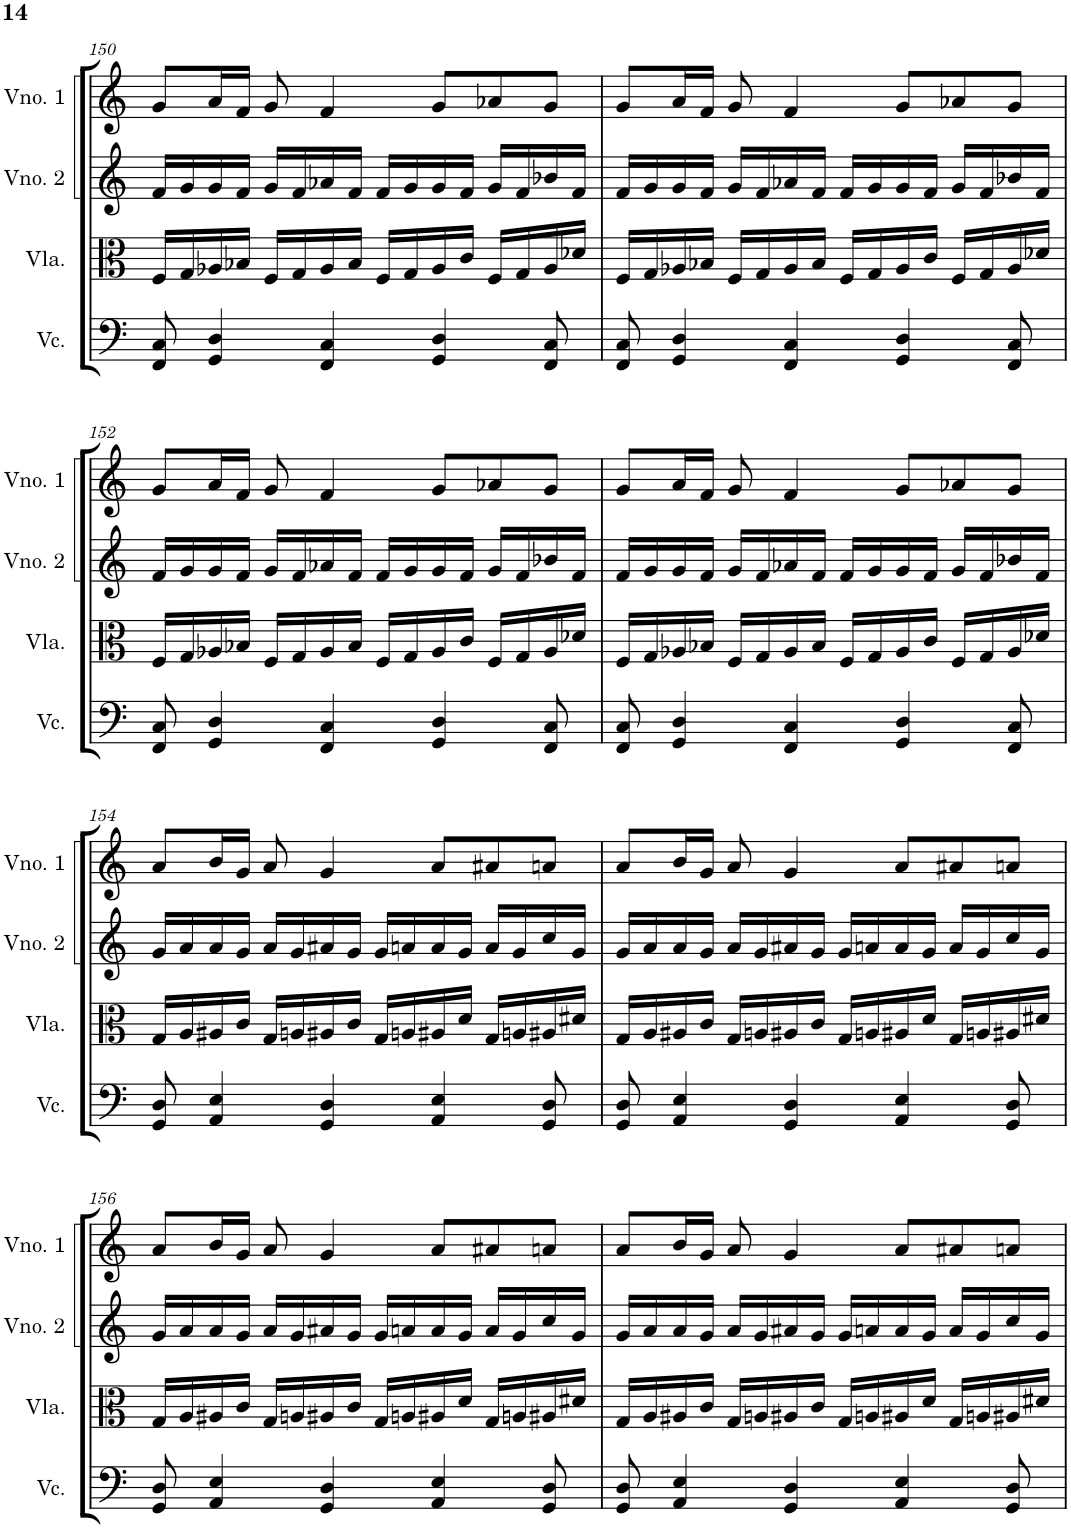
**kern	**kern	**kern	**kern
*part4	*part3	*part2	*part1
*staff4	*staff3	*staff2	*staff1
*I"Violoncelo	*I"Viola	*I"Violino 2	*I"Violino 1
*I'Vc.	*I'Vla.	*I'Vno. 2	*I'Vno. 1
!!LO:PB:g=z
*clefF4	*clefC3	*clefG2	*clefG2
*k[]	*k[]	*k[]	*k[]
*M4/4	*M4/4	*M4/4	*M4/4
=150	=150	=150	=150
8FF/ 8C/	16F/LL	16f/LL	8g/L
.	16G/	16g/	.
4GG/ 4D/	16A-X/	16g/	16a/L
.	16B-X/JJ	16f/JJ	16f/JJ
.	16F/LL	16g/LL	8g/
.	16G/	16f/	.
4FF/ 4C/	16A-/	16a-X/	4f/
.	16B-/JJ	16f/JJ	.
.	16F/LL	16f/LL	.
.	16G/	16g/	.
4GG/ 4D/	16A-/	16g/	8g/L
.	16c/JJ	16f/JJ	.
.	16F/LL	16g/LL	8a-X/
.	16G/	16f/	.
8FF/ 8C/	16A-/	16b-X/	8g/J
.	16d-X/JJ	16f/JJ	.
=151	=151	=151	=151
8FF/ 8C/	16F/LL	16f/LL	8g/L
.	16G/	16g/	.
4GG/ 4D/	16A-X/	16g/	16a/L
.	16B-X/JJ	16f/JJ	16f/JJ
.	16F/LL	16g/LL	8g/
.	16G/	16f/	.
4FF/ 4C/	16A-/	16a-X/	4f/
.	16B-/JJ	16f/JJ	.
.	16F/LL	16f/LL	.
.	16G/	16g/	.
4GG/ 4D/	16A-/	16g/	8g/L
.	16c/JJ	16f/JJ	.
.	16F/LL	16g/LL	8a-X/
.	16G/	16f/	.
8FF/ 8C/	16A-/	16b-X/	8g/J
.	16d-X/JJ	16f/JJ	.
!!LO:LB:g=z
=152	=152	=152	=152
8FF/ 8C/	16F/LL	16f/LL	8g/L
.	16G/	16g/	.
4GG/ 4D/	16A-X/	16g/	16a/L
.	16B-X/JJ	16f/JJ	16f/JJ
.	16F/LL	16g/LL	8g/
.	16G/	16f/	.
4FF/ 4C/	16A-/	16a-X/	4f/
.	16B-/JJ	16f/JJ	.
.	16F/LL	16f/LL	.
.	16G/	16g/	.
4GG/ 4D/	16A-/	16g/	8g/L
.	16c/JJ	16f/JJ	.
.	16F/LL	16g/LL	8a-X/
.	16G/	16f/	.
8FF/ 8C/	16A-/	16b-X/	8g/J
.	16d-X/JJ	16f/JJ	.
=153	=153	=153	=153
8FF/ 8C/	16F/LL	16f/LL	8g/L
.	16G/	16g/	.
4GG/ 4D/	16A-X/	16g/	16a/L
.	16B-X/JJ	16f/JJ	16f/JJ
.	16F/LL	16g/LL	8g/
.	16G/	16f/	.
4FF/ 4C/	16A-/	16a-X/	4f/
.	16B-/JJ	16f/JJ	.
.	16F/LL	16f/LL	.
.	16G/	16g/	.
4GG/ 4D/	16A-/	16g/	8g/L
.	16c/JJ	16f/JJ	.
.	16F/LL	16g/LL	8a-X/
.	16G/	16f/	.
8FF/ 8C/	16A-/	16b-X/	8g/J
.	16d-X/JJ	16f/JJ	.
!!LO:LB:g=z
=154	=154	=154	=154
8GG/ 8D/	16G/LL	16g/LL	8a/L
.	16A/	16a/	.
4AA/ 4E/	16A#X/	16a/	16b/L
.	16c/JJ	16g/JJ	16g/JJ
.	16G/LL	16a/LL	8a/
.	16An/	16g/	.
4GG/ 4D/	16A#X/	16a#X/	4g/
.	16c/JJ	16g/JJ	.
.	16G/LL	16g/LL	.
.	16An/	16an/	.
4AA/ 4E/	16A#X/	16a/	8a/L
.	16d/JJ	16g/JJ	.
.	16G/LL	16a/LL	8a#X/
.	16An/	16g/	.
8GG/ 8D/	16A#X/	16cc/	8an/J
.	16d#X/JJ	16g/JJ	.
=155	=155	=155	=155
8GG/ 8D/	16G/LL	16g/LL	8a/L
.	16A/	16a/	.
4AA/ 4E/	16A#X/	16a/	16b/L
.	16c/JJ	16g/JJ	16g/JJ
.	16G/LL	16a/LL	8a/
.	16An/	16g/	.
4GG/ 4D/	16A#X/	16a#X/	4g/
.	16c/JJ	16g/JJ	.
.	16G/LL	16g/LL	.
.	16An/	16an/	.
4AA/ 4E/	16A#X/	16a/	8a/L
.	16d/JJ	16g/JJ	.
.	16G/LL	16a/LL	8a#X/
.	16An/	16g/	.
8GG/ 8D/	16A#X/	16cc/	8an/J
.	16d#X/JJ	16g/JJ	.
!!LO:LB:g=z
=156	=156	=156	=156
8GG/ 8D/	16G/LL	16g/LL	8a/L
.	16A/	16a/	.
4AA/ 4E/	16A#X/	16a/	16b/L
.	16c/JJ	16g/JJ	16g/JJ
.	16G/LL	16a/LL	8a/
.	16An/	16g/	.
4GG/ 4D/	16A#X/	16a#X/	4g/
.	16c/JJ	16g/JJ	.
.	16G/LL	16g/LL	.
.	16An/	16an/	.
4AA/ 4E/	16A#X/	16a/	8a/L
.	16d/JJ	16g/JJ	.
.	16G/LL	16a/LL	8a#X/
.	16An/	16g/	.
8GG/ 8D/	16A#X/	16cc/	8an/J
.	16d#X/JJ	16g/JJ	.
=157	=157	=157	=157
8GG/ 8D/	16G/LL	16g/LL	8a/L
.	16A/	16a/	.
4AA/ 4E/	16A#X/	16a/	16b/L
.	16c/JJ	16g/JJ	16g/JJ
.	16G/LL	16a/LL	8a/
.	16An/	16g/	.
4GG/ 4D/	16A#X/	16a#X/	4g/
.	16c/JJ	16g/JJ	.
.	16G/LL	16g/LL	.
.	16An/	16an/	.
4AA/ 4E/	16A#X/	16a/	8a/L
.	16d/JJ	16g/JJ	.
.	16G/LL	16a/LL	8a#X/
.	16An/	16g/	.
8GG/ 8D/	16A#X/	16cc/	8an/J
.	16d#X/JJ	16g/JJ	.
=	=	=	=
*-	*-	*-	*-
